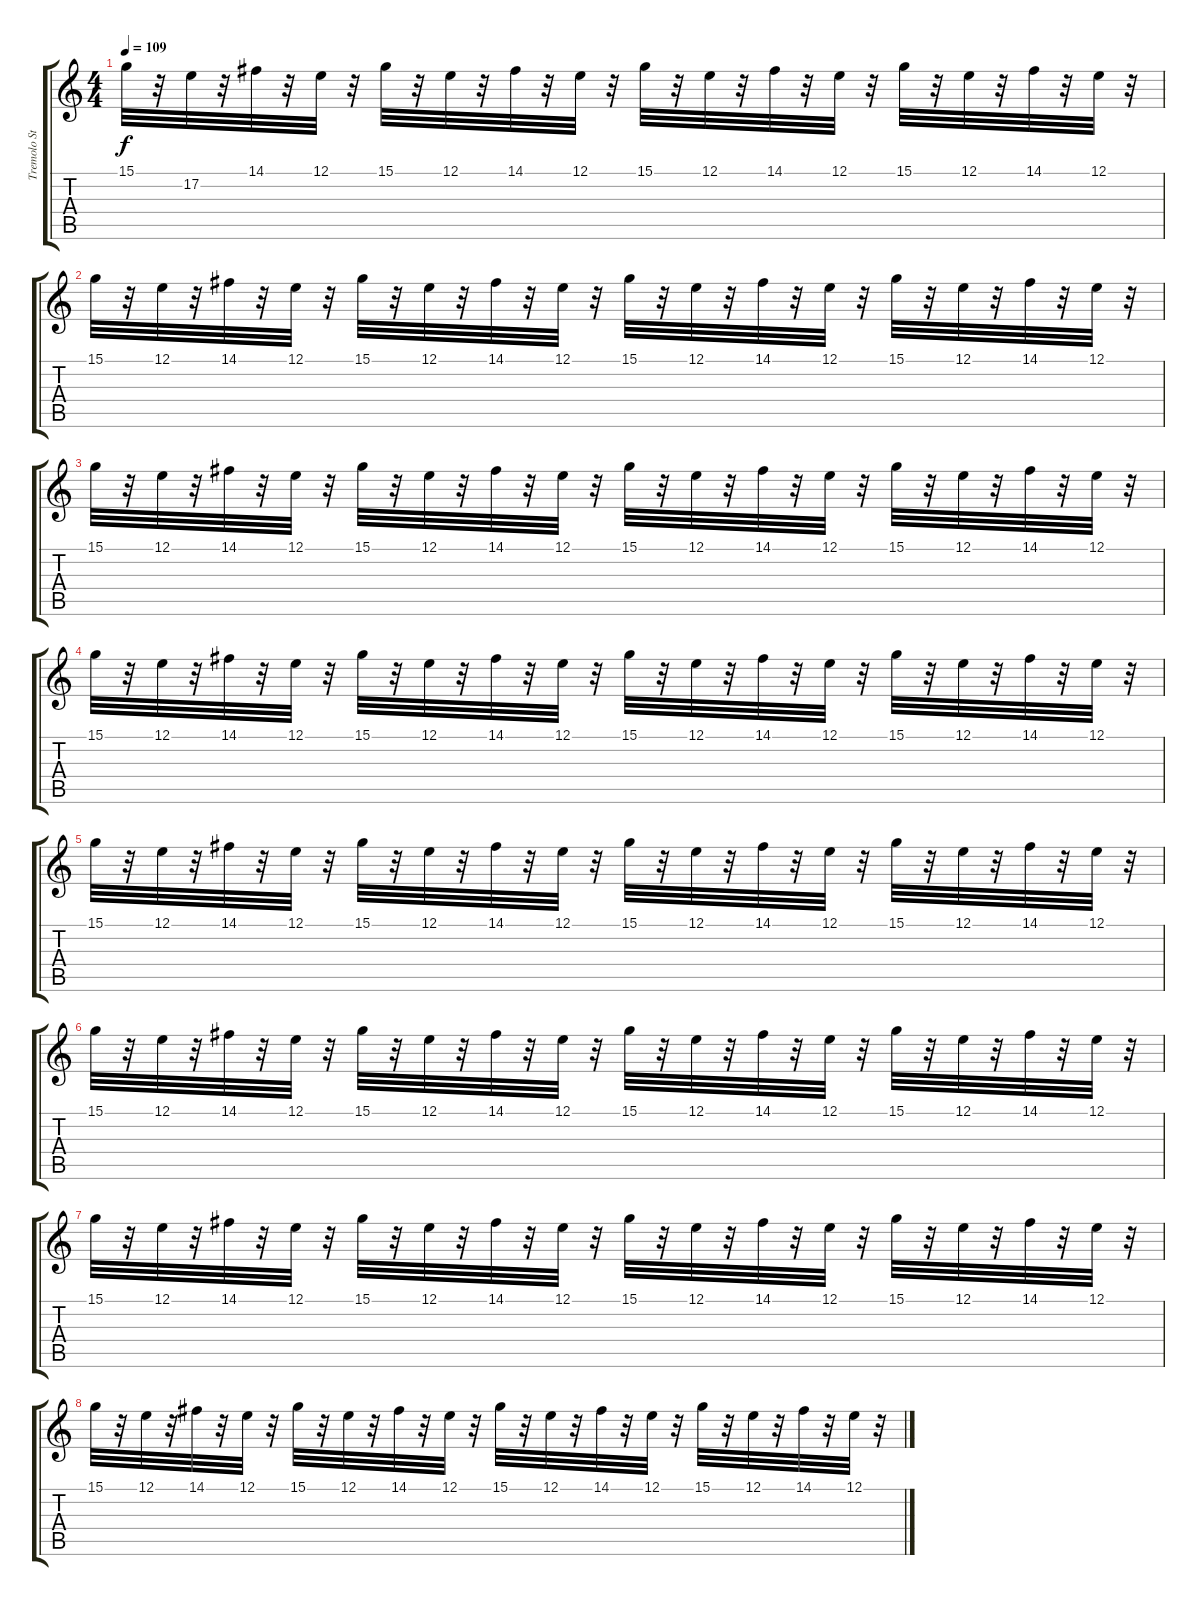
\track ("Tremolo Strings" "Tremolo St") {instrument tremolostrings}
\staff {score tabs}
\tuning (E4 B3 G3 D3 A2 E2) {hide}
\ts (4 4)
\tempo 109
\clef g2
\ks c
15.1.32{dy f} r.32 17.2.32 r.32 14.1.32 r.32 12.1.32 r.32 15.1.32 r.32 12.1.32 r.32 14.1.32 r.32 12.1.32 r.32 15.1.32 r.32 12.1.32 r.32 14.1.32 r.32 12.1.32 r.32 15.1.32 r.32 12.1.32 r.32 14.1.32 r.32 12.1.32 r.32 |
15.1.32 r.32 12.1.32 r.32 14.1.32 r.32 12.1.32 r.32 15.1.32 r.32 12.1.32 r.32 14.1.32 r.32 12.1.32 r.32 15.1.32 r.32 12.1.32 r.32 14.1.32 r.32 12.1.32 r.32 15.1.32 r.32 12.1.32 r.32 14.1.32 r.32 12.1.32 r.32 |
15.1.32 r.32 12.1.32 r.32 14.1.32 r.32 12.1.32 r.32 15.1.32 r.32 12.1.32 r.32 14.1.32 r.32 12.1.32 r.32 15.1.32 r.32 12.1.32 r.32 14.1.32 r.32 12.1.32 r.32 15.1.32 r.32 12.1.32 r.32 14.1.32 r.32 12.1.32 r.32 |
15.1.32 r.32 12.1.32 r.32 14.1.32 r.32 12.1.32 r.32 15.1.32 r.32 12.1.32 r.32 14.1.32 r.32 12.1.32 r.32 15.1.32 r.32 12.1.32 r.32 14.1.32 r.32 12.1.32 r.32 15.1.32 r.32 12.1.32 r.32 14.1.32 r.32 12.1.32 r.32 |
15.1.32 r.32 12.1.32 r.32 14.1.32 r.32 12.1.32 r.32 15.1.32 r.32 12.1.32 r.32 14.1.32 r.32 12.1.32 r.32 15.1.32 r.32 12.1.32 r.32 14.1.32 r.32 12.1.32 r.32 15.1.32 r.32 12.1.32 r.32 14.1.32 r.32 12.1.32 r.32 |
15.1.32 r.32 12.1.32 r.32 14.1.32 r.32 12.1.32 r.32 15.1.32 r.32 12.1.32 r.32 14.1.32 r.32 12.1.32 r.32 15.1.32 r.32 12.1.32 r.32 14.1.32 r.32 12.1.32 r.32 15.1.32 r.32 12.1.32 r.32 14.1.32 r.32 12.1.32 r.32 |
15.1.32 r.32 12.1.32 r.32 14.1.32 r.32 12.1.32 r.32 15.1.32 r.32 12.1.32 r.32 14.1.32 r.32 12.1.32 r.32 15.1.32 r.32 12.1.32 r.32 14.1.32 r.32 12.1.32 r.32 15.1.32 r.32 12.1.32 r.32 14.1.32 r.32 12.1.32 r.32 |
15.1.32 r.32 12.1.32 r.32 14.1.32 r.32 12.1.32 r.32 15.1.32 r.32 12.1.32 r.32 14.1.32 r.32 12.1.32 r.32 15.1.32 r.32 12.1.32 r.32 14.1.32 r.32 12.1.32 r.32 15.1.32 r.32 12.1.32 r.32 14.1.32 r.32 12.1.32 r.32
